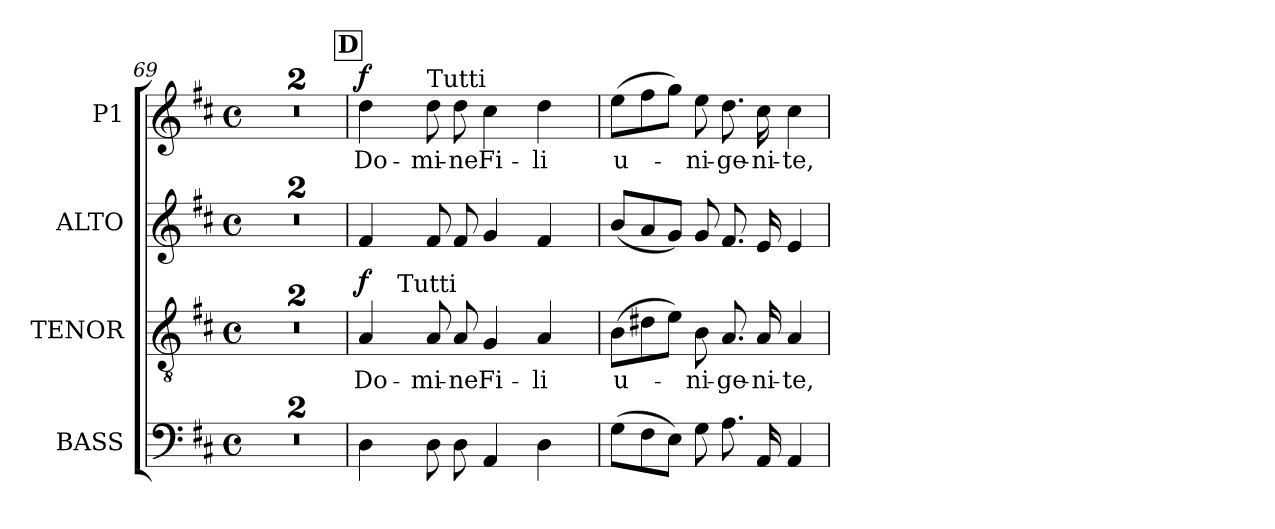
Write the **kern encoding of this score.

**kern	**kern	**text	**dynam	**kern	**kern	**text	**dynam
*part4	*part3	*part3	*part3	*part2	*part1	*part1	*part1
*staff4	*staff3	*staff3	*staff3	*staff2	*staff1	*staff1	*staff1
*I"BASS	*I"TENOR	*	*	*I"ALTO	*I"P1	*	*
*clefF4	*clefGv2	*	*	*clefG2	*clefG2	*	*
*	*ITrd7c12	*	*	*	*	*	*
*k[f#c#]	*k[f#c#]	*	*	*k[f#c#]	*k[f#c#]	*	*
*D:	*D:	*	*	*D:	*D:	*	*
*M4/4	*M4/4	*	*	*M4/4	*M4/4	*	*
*met(c)	*met(c)	*	*	*met(c)	*met(c)	*	*
=69	=69	=69	=69	=69	=69	=69	=69
1r	1r	.	.	1r	1r	.	.
=70	=70	=70	=70	=70	=70	=70	=70
1r	1r	.	.	1r	1r	.	.
!!LO:PB:g=z
!!LO:REH:place=s1:B:color=#000000:enc=box:fs=17.1407:t=D
=71	=71	=71	=71	=71	=71	=71	=71
!	!	!LO:LY:b:color=#000000	!	!	!	!	!
!	!	!	!	!	!	!LO:LY:b:color=#000000	!
*	*^	*	*	*	*	*	*
4Di\	4AAi/	16ryy	Do-	f	4f#i/	4ddi\	Do-	f
.	.	32ryy	.	.	.	.	.	.
.	.	128ryy	.	.	.	.	.	.
.	.	256ryy	.	.	.	.	.	.
.	.	1024ryy	.	.	.	.	.	.
!	!	!LO:TX:a:t=Tutti	!	!	!	!	!	!
.	.	2ryy	.	.	.	.	.	.
!	!	!	!LO:LY:b:color=#000000	!	!	!	!	!
!	!	!	!	!	!	!LO:TX:a:t=Tutti	!	!
!	!	!	!	!	!	!	!LO:LY:b:color=#000000	!
8Di\	8AAi/	.	-mi-	.	8f#i/	8ddi\	-mi-	.
!	!	!	!LO:LY:b:color=#000000	!	!	!	!	!
!	!	!	!	!	!	!	!LO:LY:b:color=#000000	!
8Di\	8AAi/	.	-ne	.	8f#i/	8ddi\	-ne	.
!	!	!	!LO:LY:b:color=#000000	!	!	!	!	!
!	!	!	!	!	!	!	!LO:LY:b:color=#000000	!
4AAi/	4GGi/	.	Fi-	.	4gi/	4cc#i\	Fi-	.
.	.	4ryy	.	.	.	.	.	.
!	!	!	!LO:LY:b:color=#000000	!	!	!	!	!
!	!	!	!	!	!	!	!LO:LY:b:color=#000000	!
4Di\	4AAi/	.	-li	.	4f#i/	4ddi\	-li	.
.	.	8ryy	.	.	.	.	.	.
.	.	64ryy	.	.	.	.	.	.
.	.	512.ryy	.	.	.	.	.	.
*	*v	*v	*	*	*	*	*	*
=72	=72	=72	=72	=72	=72	=72	=72
*	*^	*	*	*	*	*	*
!	!	!	!LO:LY:b:color=#000000	!	!	!	!	!
*	*v	*v	*	*	*	*	*	*
*	*^	*	*	*	*	*	*
!	!	!	!	!	!	!	!LO:LY:b:color=#000000	!
*	*v	*v	*	*	*	*	*	*
(8Gi\L	(8BBi\L	u-	.	(8bi/L	(8eei\L	u-	.
8F#i\	8D#Xi\	.	.	8ai/	8ff#i\	.	.
8Ei\J)	8Ei\J)	.	.	8gi/J)	8ggi\J)	.	.
!	!	!LO:LY:b:color=#000000	!	!	!	!	!
!	!	!	!	!	!	!LO:LY:b:color=#000000	!
8Gi\	8BBi\	-ni-	.	8gi/	8eei\	-ni-	.
!	!	!LO:LY:b:color=#000000	!	!	!	!	!
!	!	!	!	!	!	!LO:LY:b:color=#000000	!
8.Ai\	8.AAi/	-ge-	.	8.f#i/	8.ddi\	-ge-	.
!	!	!LO:LY:b:color=#000000	!	!	!	!	!
!	!	!	!	!	!	!LO:LY:b:color=#000000	!
16AAi/	16AAi/	-ni-	.	16ei/	16cc#i\	-ni-	.
!	!	!LO:LY:b:color=#000000	!	!	!	!	!
!	!	!	!	!	!	!LO:LY:b:color=#000000	!
4AAi/	4AAi/	-te,	.	4ei/	4cc#i\	-te,	.
=	=	=	=	=	=	=	=
*-	*-	*-	*-	*-	*-	*-	*-
